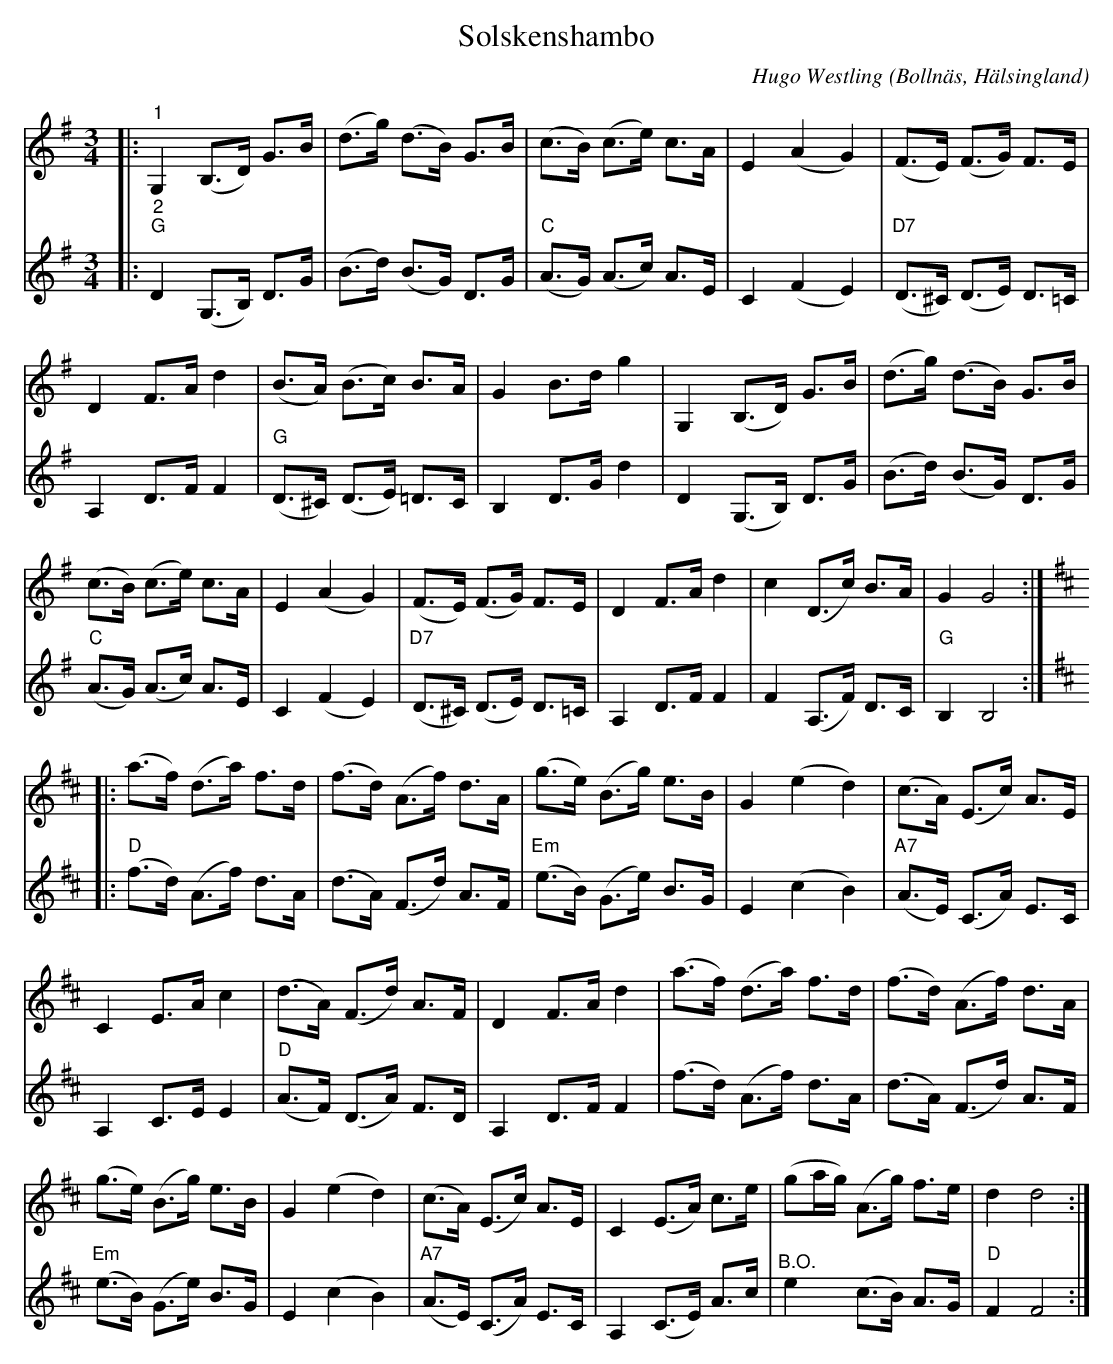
X:1
T:Solskenshambo
C:Hugo Westling
O:Bollnäs, Hälsingland
L:1/8
M:3/4
K:G
V:1
|:"^1" G,2 (B,>D) G>B | (d>g) (d>B) G>B | (c>B) (c>e) c>A | E2 (A2 G2) | (F>E) (F>G) F>E |
D2 F>A d2 | (B>A) (B>c) B>A | G2 B>d g2 | G,2 (B,>D) G>B | (d>g) (d>B) G>B |
(c>B) (c>e) c>A | E2 (A2 G2) | (F>E) (F>G) F>E | D2 F>A d2 | c2 (D>c) B>A | G2 G4 ::
[K:D] (a>f) (d>a) f>d | (f>d) (A>f) d>A | (g>e) (B>g) e>B | G2 (e2 d2) | (c>A) (E>c) A>E |
C2 E>A c2 | (d>A) (F>d) A>F | D2 F>A d2 | (a>f) (d>a) f>d | (f>d) (A>f) d>A |
(g>e) (B>g) e>B | G2 (e2 d2) | (c>A) (E>c) A>E | C2 (E>A) c>e | (ga/g/) (A>g) f>e | d2 d4 :|
V:2
|:"^2""G" D2 (G,>B,) D>G | (B>d) (B>G) D>G |"C" (A>G) (A>c) A>E | C2 (F2 E2) |
"D7" (D>^C) (D>E) D>=C | A,2 D>F F2 | "G" (D>^C) (D>E) =D>C | B,2 D>G d2 | D2 (G,>B,) D>G |
(B>d) (B>G) D>G | "C" (A>G) (A>c) A>E | C2 (F2 E2) | "D7" (D>^C) (D>E) D>=C | A,2 D>F F2 | F2 (A,>F) D>C |
"G" B,2 B,4 ::[K:D]"D" (f>d) (A>f) d>A | (d>A) (F>d) A>F |"Em" (e>B) (G>e) B>G | E2 (c2 B2) |
"A7" (A>E) (C>A) E>C | A,2 C>E E2 | "D" (A>F) (D>A) F>D | A,2 D>F F2 | (f>d) (A>f) d>A |
(d>A) (F>d) A>F | "Em" (e>B) (G>e) B>G | E2 (c2 B2) |"A7" (A>E) (C>A) E>C | A,2 (C>E) A>c | "^B.O." e2 (c>B) A>G | "D" F2 F4 :|
